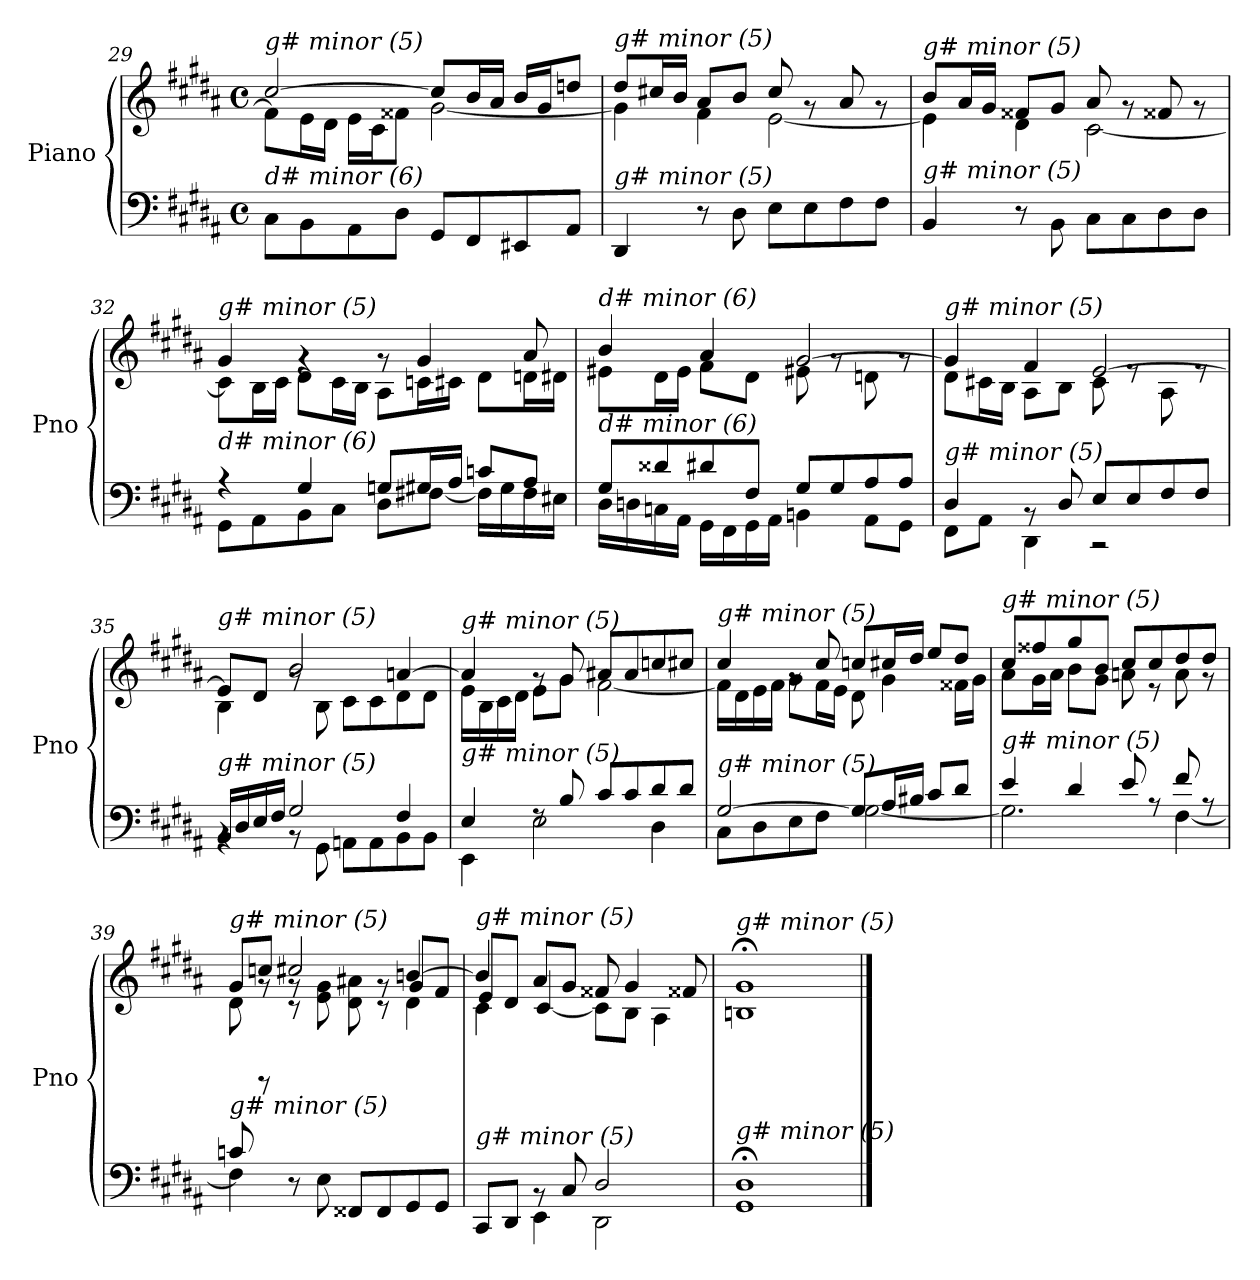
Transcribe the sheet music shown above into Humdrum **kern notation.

**kern	**kern
*part1	*part1
*staff2	*staff1
*I"Piano	*
*I'Pno	*
!!LO:LB:g=z
*clefF4	*clefG2
*k[f#c#g#d#a#]	*k[f#c#g#d#a#]
*M4/4	*M4/4
*met(c)	*met(c)
=29	=29
*	*^
!	!LO:TX:i:t=g# minor (5)	!
!LO:TX:i:t=d# minor (6)	!	!
8C#\L	[2cc#/	8f#\L]
8BB\	.	16e\L
.	.	16d#\JJ
8AA#\	.	16e\LL
.	.	16c#\J
8D#\J	.	8f##X\J
8GG#/L	8cc#/L]	[2g#\
8FF#/	16b/L	.
.	16a#/JJ	.
8EE#X/	16b/LL	.
.	16g#/J	.
8AA#/J	8ddni/J	.
!!LO:LB:g=z	!!
=30	=30	=30
!	!LO:TX:i:t=g# minor (5)	!
!LO:TX:i:t=g# minor (5)	!	!
4DD#/	8dd#/L	4g#\]
.	16cc#X/L	.
.	16b/JJ	.
8r	8a#/L	4f#\
8D#\	8b/J	.
8E\L	8cc#/	[2e\
8E\	8rg	.
8F#\	8a#/	.
8F#\J	8rg	.
=31	=31	=31
!	!LO:TX:i:t=g# minor (5)	!
!LO:TX:i:t=g# minor (5)	!	!
4BB/	8b/L	4e\]
.	16a#/L	.
.	16g#/JJ	.
8r	8f##X/L	4d#\
8BB\	8g#/J	.
8C#\L	8a#/	[2c#\
8C#\	8rg	.
8D#\	8f##X/	.
8D#\J	8rg	.
=32	=32	=32
*^	*	*
!	!	!LO:TX:i:t=g# minor (5)	!
!LO:TX:i:t=d# minor (6)	!	!	!
4r	8GG#\L	4g#/	8c#\L]
.	8AA#\	.	16B\L
.	.	.	16c#\JJ
4G#/	8BB\	4rg	8d#\L
.	8C#\J	.	16c#\L
.	.	.	16B\JJ
8Gni/L	8D#\L	8rg	8A#\L
16G#/L	[8F#X\J	4g#/	16cni\L
16A#/JJ	.	.	16c#\JJ
8cni/L	16F#\LL]	.	8d#\L
.	16G#\	.	.
8A#/J	16F#\	8a#/	16dni\L
.	16E#X\JJ	.	16d#\JJ
!!LO:LB:g=z	!!
=33	=33	=33	=33
!	!	!LO:TX:i:t=d# minor (6)	!
!LO:TX:i:t=d# minor (6)	!	!	!
8G#/L	16D#\LL	4b/	8e#X\L
.	16Dni\	.	.
8d##Xi/	16Cni\	.	16d#\L
.	16AA#\JJ	.	16e#\JJ
8d#/	16GG#\LL	4a#/	8f#\L
.	16FF#\	.	.
8F#/J	16GG#\	.	8d#\J
.	16AA#\JJ	.	.
8G#/L	4BBn\	[2g#/	8e#X\
8G#/	.	.	8rg
8A#/	8AA#\L	.	8dni\
8A#/J	8GG#\J	.	8rg
=34	=34	=34	=34
!	!	!LO:TX:i:t=g# minor (5)	!
!LO:TX:i:t=g# minor (5)	!	!	!
4D#/	8FF#\L	4g#/]	8d#\L
.	8AA#\J	.	16c#X\L
.	.	.	16B\JJ
8rBB	4DD#\	4f#/	8A#\L
8D#/	.	.	8B\J
8E/L	2r	[2e/	8c#\
8E/	.	.	8re
8F#/	.	.	8A#\
8F#/J	.	.	8re
=35	=35	=35	=35
!	!	!LO:TX:i:t=g# minor (5)	!
!LO:TX:i:t=g# minor (5)	!	!	!
16BB/LL	4rBB	8e/L]	4B\
16D#/	.	.	.
16E/	.	8d#/J	.
16F#/JJ	.	.	.
2G#/	8rBB	2b/	8rg
.	8GG#\	.	8B\
.	8AAn\L	.	8c#\L
.	8AA\	.	8c#\
4F#/	8BB\	[4an/	8d#\
.	8BB\J	.	8d#\J
!!LO:LB:g=z	!!
=36	=36	=36	=36
!	!	!LO:TX:i:t=g# minor (5)	!
!LO:TX:i:t=g# minor (5)	!	!	!
4E/	4EE\	4a/]	16e\LL
.	.	.	16B\
.	.	.	16c#\
.	.	.	16d#\JJ
8rF	2E\	8rg	8e\L
8B/	.	8g#/	8g#\J
8c#/L	.	8a#X/L	[2f#\
8c#/	.	8a#/	.
8d#/	4D#\	8ccni/	.
8d#/J	.	8cc#i/J	.
=37	=37	=37	=37
!	!	!LO:TX:i:t=g# minor (5)	!
!LO:TX:i:t=g# minor (5)	!	!	!
[2G#/	8C#\L	4cc#/	16f#\LL]
.	.	.	16d#\
.	8D#\	.	16e\
.	.	.	16f#\JJ
.	8E\	8rg	8g#\L
.	8F#\J	8cc#/	16f#\L
.	.	.	16e\JJ
8G#/L]	[2G#\	8ccni/L	8d#\
16A#/L	.	16cc#/L	4g#\
16B#Xj/JJ	.	16dd#/JJ	.
8c#/L	.	8ee/L	.
8d#/J	.	8dd#/J	16f##X\LL
.	.	.	16g#\JJ
=38	=38	=38	=38
!	!	!LO:TX:i:t=g# minor (5)	!
!LO:TX:i:t=g# minor (5)	!	!	!
4e/	2.G#\]	8cc#/L	8a#\L
.	.	8ff##X/	16g#\L
.	.	.	16a#\JJ
4d#/	.	8gg#/	8b\L
.	.	8b/J	8g#\J
8e/	.	8cc#/L	8an\
8rA	.	8cc#/	8r
8f#/	[4F#\	8dd#/	8a\
8rA	.	8dd#/J	8r
!!LO:PB:g=z
=39	=39	=39	=39
*	*^	*^	*^
!	!	!	!LO:TX:i:t=g# minor (5)	!	!	!
!LO:TX:i:t=g# minor (5)	!	!	!	!	!	!
8cni/	4ryy	4F#\]	8g#/L	8d#\	8ryy	4ryy
4ryy	.	.	8ccni/J	8rg	8rCC	.
.	8r	2.ryy	2cc#/	8rg	8rc	2.ryy
4ryy	8E\	.	.	8e\ 8g#\	4ryy	.
.	8FF##X/L	.	.	8d#\ 8a#X\	.	.
4.ryy	8FF##/	.	.	8rg	8rc	.
.	8GG#/	.	[4bn/	4d#\	8g#/L	.
.	8GG#/J	.	.	.	8f#/J	.
=40	=40	=40	=40	=40	=40	=40
!	!	!	!LO:TX:i:t=g# minor (5)	!	!	!
!LO:TX:i:t=g# minor (5)	!	!	!	!	!	!
4ryy	8CC#/L	4ryy	4b/]	4c#\	8e/L	4ryy
.	8DD#/J	.	.	.	8d#/J	.
2.ryy	8rBB	4EE\	8a#/L	[4c#/	2.ryy	2.ryy
.	8C#/	.	8g#/J	.	.	.
.	2D#/	2DD#\	8f##X/	8c#\L]	.	.
.	.	.	4g#/	8B\J	.	.
.	.	.	.	4A#\	.	.
.	.	.	8f##X/	.	.	.
*v	*v	*v	*	*	*	*
*	*v	*v	*v	*v
=41	=41
!	!LO:TX:i:t=g# minor (5)
!LO:TX:i:t=g# minor (5)	!
1GG#; 1D#;	1Bn;< 1g#;<
==	==
*-	*-
